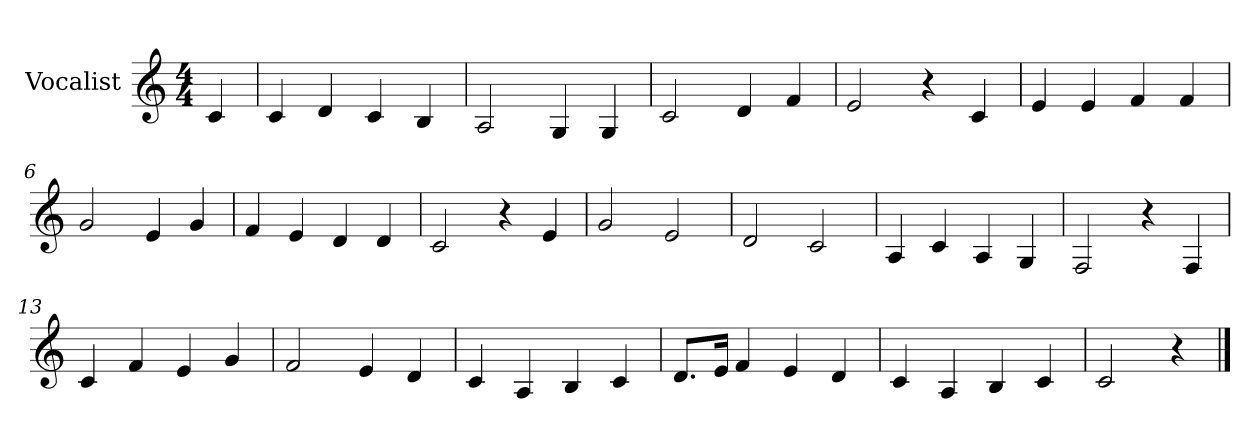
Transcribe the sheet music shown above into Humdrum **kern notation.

**kern
*part1
*staff1
*I"Vocalist
*k[]
*C:
*M4/4
=
4c
=1
4c
4d
4c
4B
=2
2A
4G
4G
=3
2c
4d
4f
=4
2e
4r
4c
=5
4e
4e
4f
4f
=6
2g
4e
4g
=7
4f
4e
4d
4d
=8
2c
4r
4e
=9
2g
2e
=10
2d
2c
=11
4A
4c
4A
4G
=12
2F
4r
4F
=13
4c
4f
4e
4g
=14
2f
4e
4d
=15
4c
4A
4B
4c
=16
8.dL
16eJk
4f
4e
4d
=17
4c
4A
4B
4c
=18
2c
4r
==
*-
